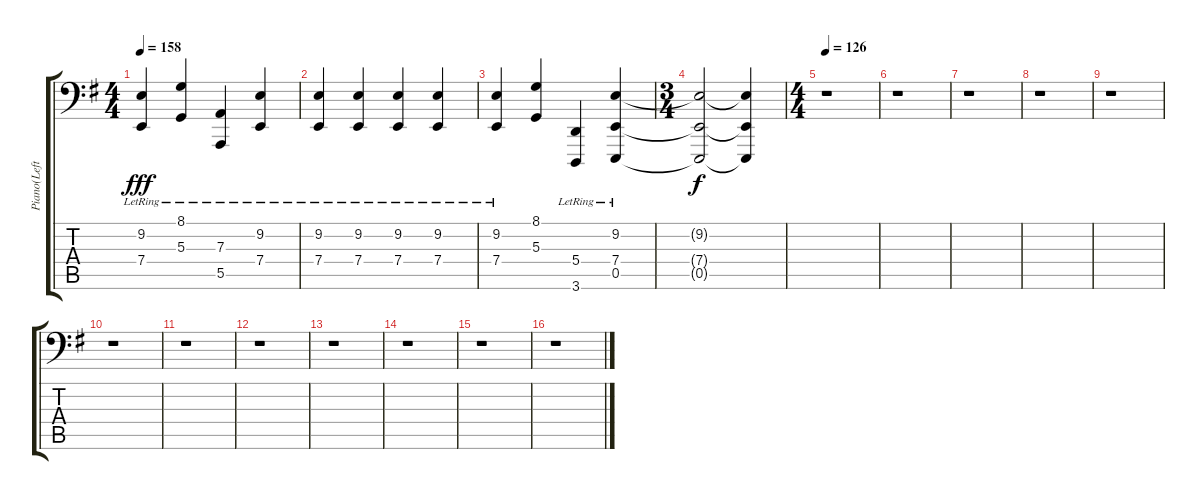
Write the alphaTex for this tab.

\track ("Piano(LeftHand)" "Piano(Left") {instrument brightacousticpiano}
\staff {score tabs}
\tuning (B2 G2 D2 A1 E1 B0) {hide}
\ts (4 4)
\tempo 158
\clef f4
\ks g
(9.2 7.4{lr}).4{dy fff} (8.1 5.3{lr}).4 (7.3 5.5{lr}).4 (9.2 7.4{lr}).4 |
(9.2 7.4{lr}).4 (9.2 7.4{lr}).4 (9.2 7.4{lr}).4 (9.2 7.4{lr}).4 |
(9.2 7.4{lr}).4 (8.1 5.3).4 (5.4 3.6{lr}).4 (9.2{lr} 7.4{lr} 0.5{lr}).4 |
\ts (3 4)
(9.2{t} 7.4{t} 0.5{t}).2{dy f} (9.2{t} 7.4{t} 0.5{t}).4 |
\ts (4 4)
\tempo 126
r.1 |
r.1 |
r.1 |
r.1 |
r.1 |
r.1 |
r.1 |
r.1 |
r.1 |
r.1 |
r.1 |
r.1
